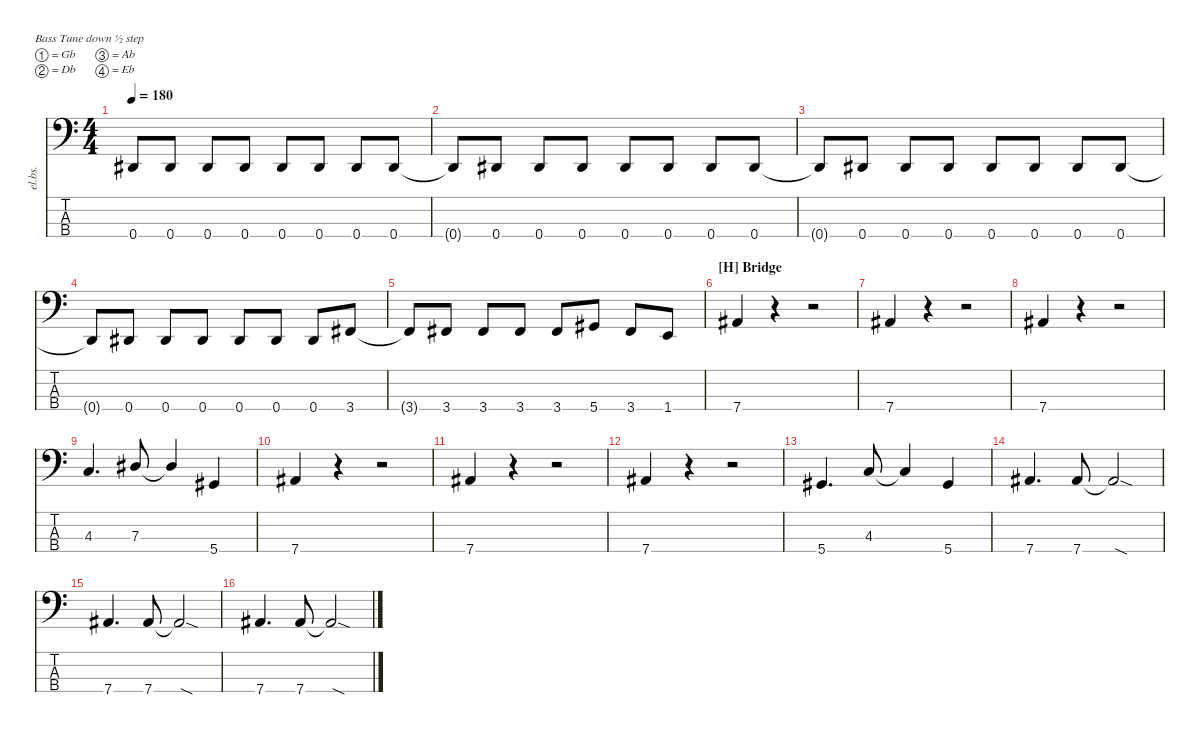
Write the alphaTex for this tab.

\defaultSystemsLayout 4
\hideDynamics
\bracketExtendMode nobrackets
\otherSystemsTrackNameOrientation horizontal
\track ("Bass" "el.bs.") {instrument electricbassfinger}
\staff {score tabs}
\tuning (Gb2 Db2 Ab1 Eb1)
\ts (4 4)
\tempo 180
\clef f4
\ks c
0.4{t acc #}.8{dy mf beam Up} 0.4{acc #}.8{beam Up} 0.4{acc #}.8{beam Up} 0.4{acc #}.8{beam Up} 0.4{acc #}.8{beam Up} 0.4{acc #}.8{beam Up} 0.4{acc #}.8{beam Up} 0.4{acc #}.8{beam Up} |
0.4{t acc #}.8{beam Up} 0.4{acc #}.8{beam Up} 0.4{acc #}.8{beam Up} 0.4{acc #}.8{beam Up} 0.4{acc #}.8{beam Up} 0.4{acc #}.8{beam Up} 0.4{acc #}.8{beam Up} 0.4{acc #}.8{beam Up} |
0.4{t acc #}.8{beam Up} 0.4{acc #}.8{beam Up} 0.4{acc #}.8{beam Up} 0.4{acc #}.8{beam Up} 0.4{acc #}.8{beam Up} 0.4{acc #}.8{beam Up} 0.4{acc #}.8{beam Up} 0.4{acc #}.8{beam Up} |
0.4{t acc #}.8{beam Up} 0.4{acc #}.8{beam Up} 0.4{acc #}.8{beam Up} 0.4{acc #}.8{beam Up} 0.4{acc #}.8{beam Up} 0.4{acc #}.8{beam Up} 0.4{acc #}.8{beam Up} 3.4{acc #}.8{beam Up} |
3.4{t acc #}.8{beam Up} 3.4{acc #}.8{beam Up} 3.4{acc #}.8{beam Up} 3.4{acc #}.8{beam Up} 3.4{acc #}.8{beam Up} 5.4{acc #}.8{beam Up} 3.4{acc #}.8{beam Up} 1.4.8{beam Up} |
\section ("H" "Bridge")
7.4{acc #}.4{beam Up} r.4{beam Up} r.2{beam Up} |
7.4{acc #}.4{beam Up} r.4{beam Up} r.2{beam Up} |
7.4{acc #}.4{beam Up} r.4{beam Up} r.2{beam Up} |
4.3.4{d beam Up} 7.3{acc #}.8{beam Up} 7.3{t acc #}.4{beam Up} 5.4{acc #}.4{beam Up} |
7.4{acc #}.4{beam Up} r.4{beam Up} r.2{beam Up} |
7.4{acc #}.4{beam Up} r.4{beam Up} r.2{beam Up} |
7.4{acc #}.4{beam Up} r.4{beam Up} r.2{beam Up} |
5.4{acc #}.4{d beam Up} 4.3.8{beam Up} 4.3{t}.4{beam Up} 5.4{acc #}.4{beam Up} |
7.4{acc #}.4{d dy f beam Up} 7.4{acc #}.8{beam Up} 7.4{sod t acc #}.2{beam Up} |
7.4{acc #}.4{d beam Up} 7.4{acc #}.8{beam Up} 7.4{sod t acc #}.2{beam Up} |
7.4{acc #}.4{d beam Up} 7.4{acc #}.8{beam Up} 7.4{sod t acc #}.2{beam Up}
